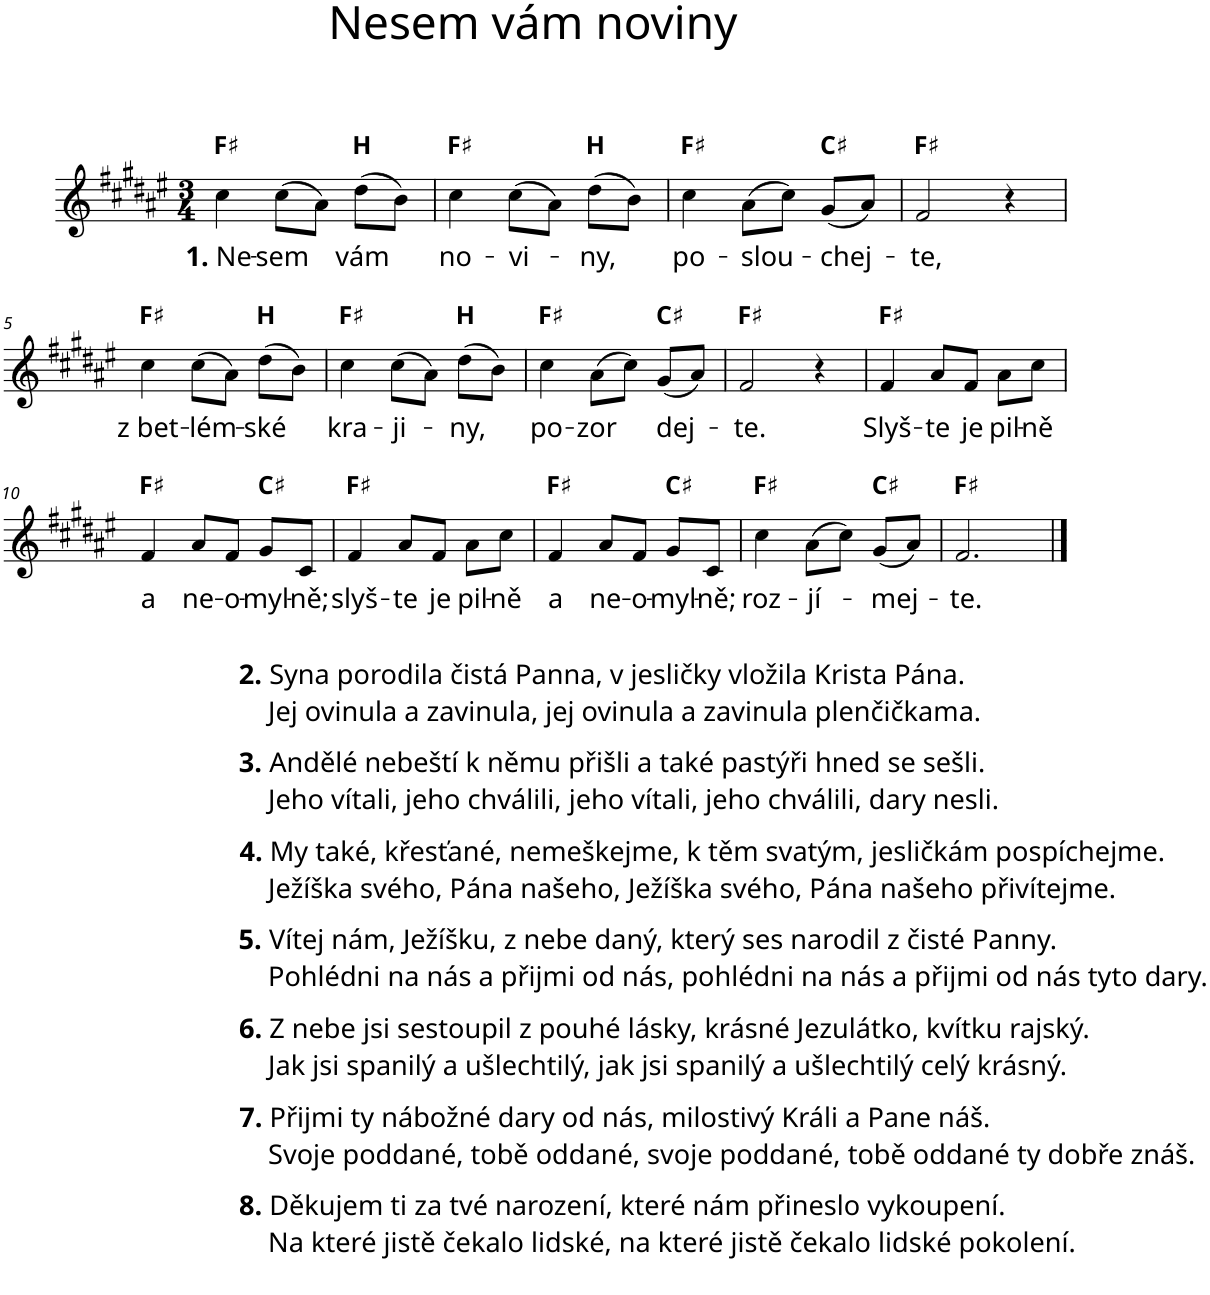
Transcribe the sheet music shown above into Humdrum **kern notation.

**kern	**text	**harte
*part1	*part1	*part1
*staff1	*staff1	*
*I"Piano	*	*
*I'Pno.	*	*
*clefG2	*	*
*k[f#c#g#d#a#e#]	*	*
*M3/4	*	*
=1	=1	=1
!	!LO:LY:b	!
4cc#\	1. Ne	F#:maj
!	!LO:LY:b	!
(8cc#\L	-sem	.
8a#\J)	.	.
!	!LO:LY:b	!
(8dd#\L	vám	B:maj
8b\J)	.	.
=2	=2	=2
!	!LO:LY:b	!
4cc#\	no-	F#:maj
!	!LO:LY:b	!
(8cc#\L	-vi-	.
8a#\J)	.	.
!	!LO:LY:b	!
(8dd#\L	-ny,	B:maj
8b\J)	.	.
=3	=3	=3
!	!LO:LY:b	!
4cc#\	po-	F#:maj
!	!LO:LY:b	!
(8a#\L	slou-	.
8cc#\J)	.	.
!	!LO:LY:b	!
(8g#/L	-chej-	C#:maj
8a#/J)	.	.
=4	=4	=4
!	!LO:LY:b	!
2f#/	-te,	F#:maj
4r	.	.
!!LO:LB:g=z
=5	=5	=5
!	!LO:LY:b	!
4cc#\	z bet-	F#:maj
!	!LO:LY:b	!
(8cc#\L	-lém-	.
8a#\J)	.	.
!	!LO:LY:b	!
(8dd#\L	-ské	B:maj
8b\J)	.	.
=6	=6	=6
!	!LO:LY:b	!
4cc#\	kra-	F#:maj
!	!LO:LY:b	!
(8cc#\L	-ji-	.
8a#\J)	.	.
!	!LO:LY:b	!
(8dd#\L	-ny,	B:maj
8b\J)	.	.
=7	=7	=7
!	!LO:LY:b	!
4cc#\	po-	F#:maj
!	!LO:LY:b	!
(8a#\L	-zor	.
8cc#\J)	.	.
!	!LO:LY:b	!
(8g#/L	dej-	C#:maj
8a#/J)	.	.
=8	=8	=8
!	!LO:LY:b	!
2f#/	-te.	F#:maj
4r	.	.
=9	=9	=9
!	!LO:LY:b	!
4f#/	Slyš-	F#:maj
!	!LO:LY:b	!
8a#/L	-te	.
!	!LO:LY:b	!
8f#/J	je	.
!	!LO:LY:b	!
8a#\L	pil-	.
!	!LO:LY:b	!
8cc#\J	-ně	.
!!LO:LB:g=z
=10	=10	=10
!	!LO:LY:b	!
4f#/	a	F#:maj
!	!LO:LY:b	!
8a#/L	ne-	.
!	!LO:LY:b	!
8f#/J	-o-	.
!	!LO:LY:b	!
8g#/L	-myl-	C#:maj
!	!LO:LY:b	!
8c#/J	-ně;	.
=11	=11	=11
!	!LO:LY:b	!
4f#/	slyš-	F#:maj
!	!LO:LY:b	!
8a#/L	-te	.
!	!LO:LY:b	!
8f#/J	je	.
!	!LO:LY:b	!
8a#\L	pil-	.
!	!LO:LY:b	!
8cc#\J	-ně	.
=12	=12	=12
!	!LO:LY:b	!
4f#/	a	F#:maj
!	!LO:LY:b	!
8a#/L	ne-	.
!	!LO:LY:b	!
8f#/J	-o-	.
!	!LO:LY:b	!
8g#/L	-myl-	C#:maj
!	!LO:LY:b	!
8c#/J	-ně;	.
=13	=13	=13
!	!LO:LY:b	!
4cc#\	roz-	F#:maj
!	!LO:LY:b	!
(8a#\L	-jí-	.
8cc#\J)	.	.
!	!LO:LY:b	!
(8g#/L	-mej-	C#:maj
8a#/J)	.	.
=14	=14	=14
!	!LO:LY:b	!
2.f#/	-te.	F#:maj
==	==	==
*-	*-	*-
